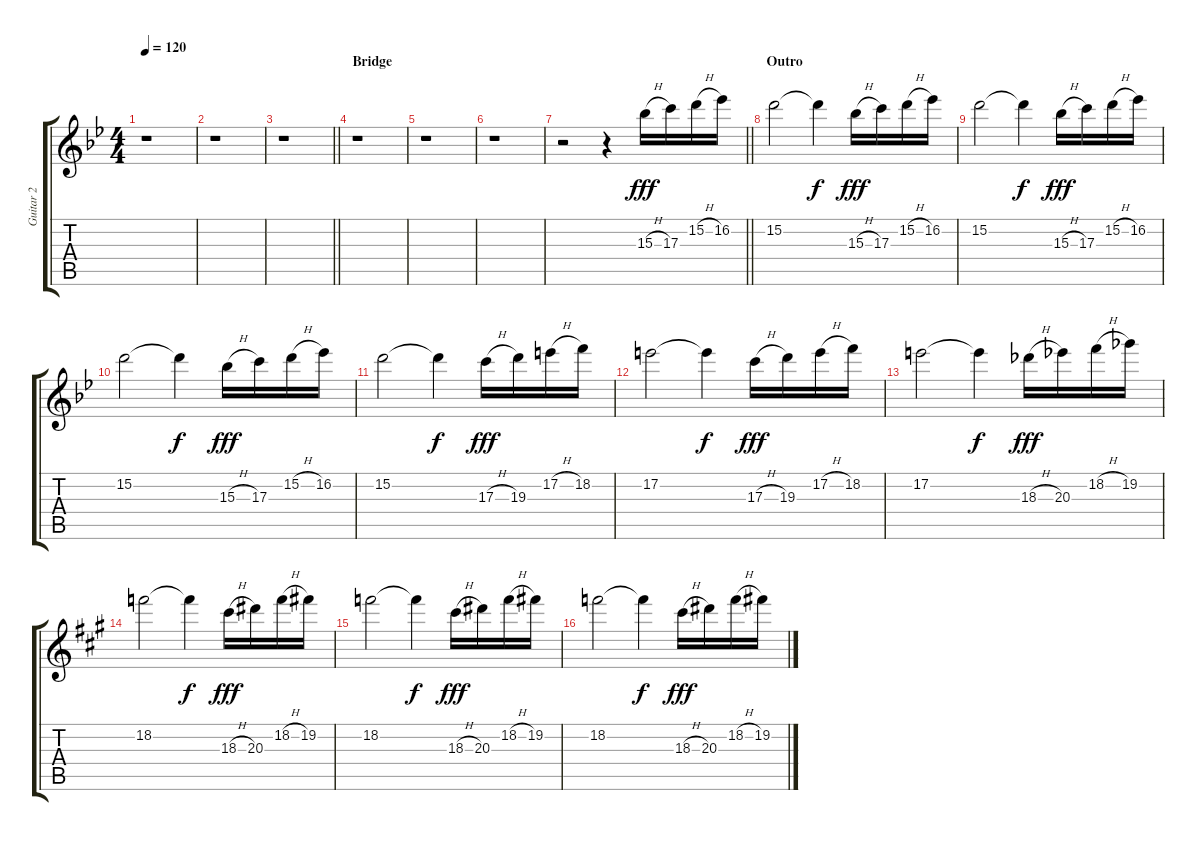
\track ("Guitar 2" "Guitar 2") {instrument distortionguitar}
\staff {score tabs}
\tuning (E4 B3 G3 D3 A2 E2) {hide}
\ts (4 4)
\tempo 120
\clef g2
\ks bb
r.1{dy fff} |
r.1 |
\barLineRight lightlight
r.1 |
\section ("" "Bridge")
r.1 |
r.1 |
r.1 |
\barLineRight lightlight
r.2 r.4 15.3{h}.16 17.3.16 15.2{h}.16 16.2.16 |
\section ("" "Outro")
15.2.2 15.2{t}.4{dy f} 15.3{h}.16{dy fff} 17.3.16 15.2{h}.16 16.2.16 |
15.2.2 15.2{t}.4{dy f} 15.3{h}.16{dy fff} 17.3.16 15.2{h}.16 16.2.16 |
15.2.2 15.2{t}.4{dy f} 15.3{h}.16{dy fff} 17.3.16 15.2{h}.16 16.2.16 |
15.2.2 15.2{t}.4{dy f} 17.3{h}.16{dy fff} 19.3.16 17.2{h}.16 18.2.16 |
17.2.2 17.2{t}.4{dy f} 17.3{h}.16{dy fff} 19.3.16 17.2{h}.16 18.2.16 |
17.2.2 17.2{t}.4{dy f} 18.3{h}.16{dy fff} 20.3.16 18.2{h}.16 19.2.16 |
\ks a
18.2.2 18.2{t}.4{dy f} 18.3{h}.16{dy fff} 20.3.16 18.2{h}.16 19.2.16 |
18.2.2 18.2{t}.4{dy f} 18.3{h}.16{dy fff} 20.3.16 18.2{h}.16 19.2.16 |
18.2.2 18.2{t}.4{dy f} 18.3{h}.16{dy fff} 20.3.16 18.2{h}.16 19.2.16
